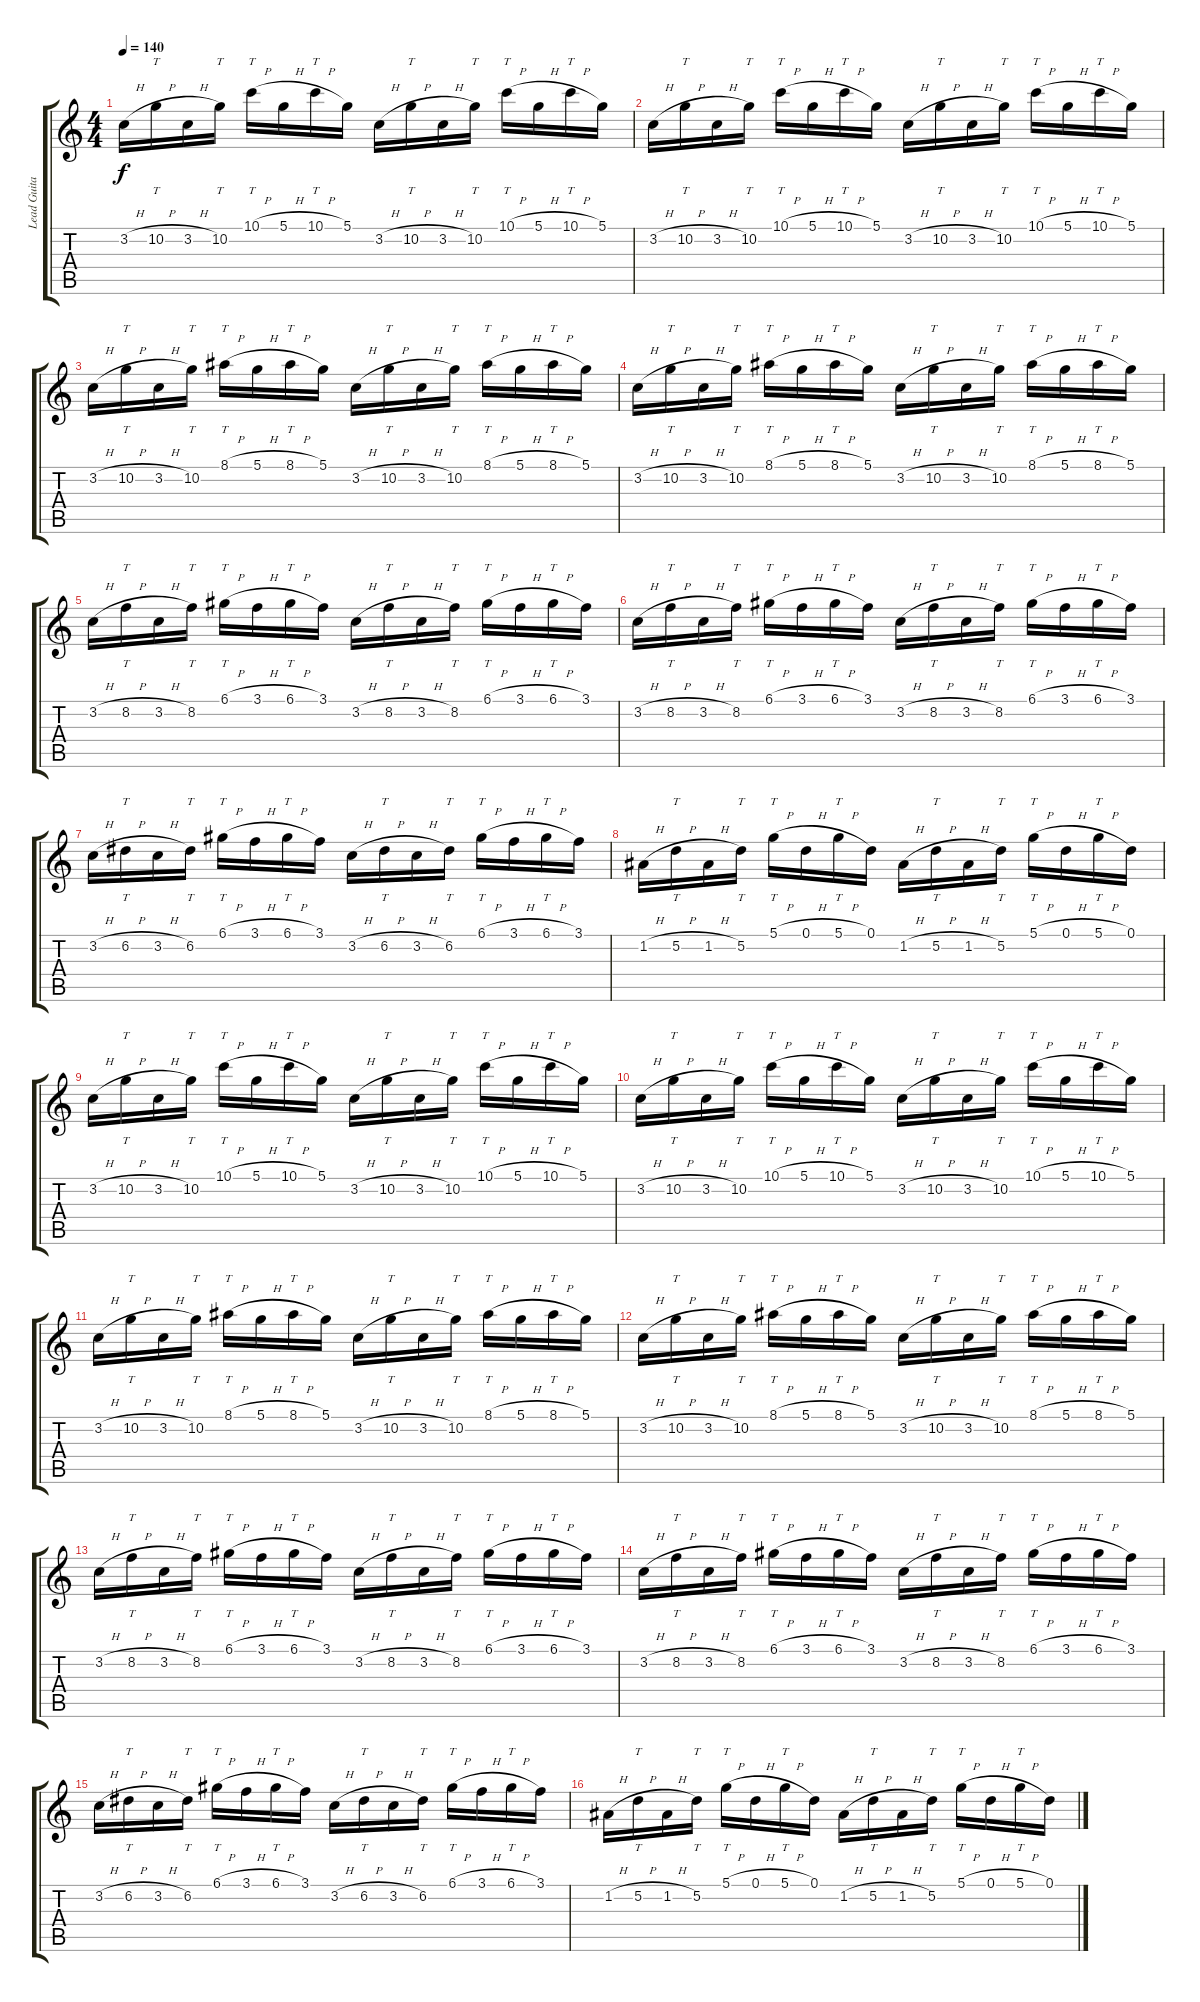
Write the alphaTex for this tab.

\track ("Lead Guitar" "Lead Guita") {instrument distortionguitar}
\staff {score tabs}
\tuning (D4 A3 F3 C3 G2 D2) {hide}
\ts (4 4)
\tempo 140
\clef g2
\ks c
3.2{h}.16{dy f} 10.2{h}.16{tt} 3.2{h}.16 10.2.16{tt} 10.1{h}.16{tt} 5.1{h}.16 10.1{h}.16{tt} 5.1.16 3.2{h}.16 10.2{h}.16{tt} 3.2{h}.16 10.2.16{tt} 10.1{h}.16{tt} 5.1{h}.16 10.1{h}.16{tt} 5.1.16 |
3.2{h}.16 10.2{h}.16{tt} 3.2{h}.16 10.2.16{tt} 10.1{h}.16{tt} 5.1{h}.16 10.1{h}.16{tt} 5.1.16 3.2{h}.16 10.2{h}.16{tt} 3.2{h}.16 10.2.16{tt} 10.1{h}.16{tt} 5.1{h}.16 10.1{h}.16{tt} 5.1.16 |
3.2{h}.16 10.2{h}.16{tt} 3.2{h}.16 10.2.16{tt} 8.1{h}.16{tt} 5.1{h}.16 8.1{h}.16{tt} 5.1.16 3.2{h}.16 10.2{h}.16{tt} 3.2{h}.16 10.2.16{tt} 8.1{h}.16{tt} 5.1{h}.16 8.1{h}.16{tt} 5.1.16 |
3.2{h}.16 10.2{h}.16{tt} 3.2{h}.16 10.2.16{tt} 8.1{h}.16{tt} 5.1{h}.16 8.1{h}.16{tt} 5.1.16 3.2{h}.16 10.2{h}.16{tt} 3.2{h}.16 10.2.16{tt} 8.1{h}.16{tt} 5.1{h}.16 8.1{h}.16{tt} 5.1.16 |
3.2{h}.16 8.2{h}.16{tt} 3.2{h}.16 8.2.16{tt} 6.1{h}.16{tt} 3.1{h}.16 6.1{h}.16{tt} 3.1.16 3.2{h}.16 8.2{h}.16{tt} 3.2{h}.16 8.2.16{tt} 6.1{h}.16{tt} 3.1{h}.16 6.1{h}.16{tt} 3.1.16 |
3.2{h}.16 8.2{h}.16{tt} 3.2{h}.16 8.2.16{tt} 6.1{h}.16{tt} 3.1{h}.16 6.1{h}.16{tt} 3.1.16 3.2{h}.16 8.2{h}.16{tt} 3.2{h}.16 8.2.16{tt} 6.1{h}.16{tt} 3.1{h}.16 6.1{h}.16{tt} 3.1.16 |
3.2{h}.16 6.2{h}.16{tt} 3.2{h}.16 6.2.16{tt} 6.1{h}.16{tt} 3.1{h}.16 6.1{h}.16{tt} 3.1.16 3.2{h}.16 6.2{h}.16{tt} 3.2{h}.16 6.2.16{tt} 6.1{h}.16{tt} 3.1{h}.16 6.1{h}.16{tt} 3.1.16 |
1.2{h}.16 5.2{h}.16{tt} 1.2{h}.16 5.2.16{tt} 5.1{h}.16{tt} 0.1{h}.16 5.1{h}.16{tt} 0.1.16 1.2{h}.16 5.2{h}.16{tt} 1.2{h}.16 5.2.16{tt} 5.1{h}.16{tt} 0.1{h}.16 5.1{h}.16{tt} 0.1.16 |
3.2{h}.16 10.2{h}.16{tt} 3.2{h}.16 10.2.16{tt} 10.1{h}.16{tt} 5.1{h}.16 10.1{h}.16{tt} 5.1.16 3.2{h}.16 10.2{h}.16{tt} 3.2{h}.16 10.2.16{tt} 10.1{h}.16{tt} 5.1{h}.16 10.1{h}.16{tt} 5.1.16 |
3.2{h}.16 10.2{h}.16{tt} 3.2{h}.16 10.2.16{tt} 10.1{h}.16{tt} 5.1{h}.16 10.1{h}.16{tt} 5.1.16 3.2{h}.16 10.2{h}.16{tt} 3.2{h}.16 10.2.16{tt} 10.1{h}.16{tt} 5.1{h}.16 10.1{h}.16{tt} 5.1.16 |
3.2{h}.16 10.2{h}.16{tt} 3.2{h}.16 10.2.16{tt} 8.1{h}.16{tt} 5.1{h}.16 8.1{h}.16{tt} 5.1.16 3.2{h}.16 10.2{h}.16{tt} 3.2{h}.16 10.2.16{tt} 8.1{h}.16{tt} 5.1{h}.16 8.1{h}.16{tt} 5.1.16 |
3.2{h}.16 10.2{h}.16{tt} 3.2{h}.16 10.2.16{tt} 8.1{h}.16{tt} 5.1{h}.16 8.1{h}.16{tt} 5.1.16 3.2{h}.16 10.2{h}.16{tt} 3.2{h}.16 10.2.16{tt} 8.1{h}.16{tt} 5.1{h}.16 8.1{h}.16{tt} 5.1.16 |
3.2{h}.16 8.2{h}.16{tt} 3.2{h}.16 8.2.16{tt} 6.1{h}.16{tt} 3.1{h}.16 6.1{h}.16{tt} 3.1.16 3.2{h}.16 8.2{h}.16{tt} 3.2{h}.16 8.2.16{tt} 6.1{h}.16{tt} 3.1{h}.16 6.1{h}.16{tt} 3.1.16 |
3.2{h}.16 8.2{h}.16{tt} 3.2{h}.16 8.2.16{tt} 6.1{h}.16{tt} 3.1{h}.16 6.1{h}.16{tt} 3.1.16 3.2{h}.16 8.2{h}.16{tt} 3.2{h}.16 8.2.16{tt} 6.1{h}.16{tt} 3.1{h}.16 6.1{h}.16{tt} 3.1.16 |
3.2{h}.16 6.2{h}.16{tt} 3.2{h}.16 6.2.16{tt} 6.1{h}.16{tt} 3.1{h}.16 6.1{h}.16{tt} 3.1.16 3.2{h}.16 6.2{h}.16{tt} 3.2{h}.16 6.2.16{tt} 6.1{h}.16{tt} 3.1{h}.16 6.1{h}.16{tt} 3.1.16 |
1.2{h}.16 5.2{h}.16{tt} 1.2{h}.16 5.2.16{tt} 5.1{h}.16{tt} 0.1{h}.16 5.1{h}.16{tt} 0.1.16 1.2{h}.16 5.2{h}.16{tt} 1.2{h}.16 5.2.16{tt} 5.1{h}.16{tt} 0.1{h}.16 5.1{h}.16{tt} 0.1.16
